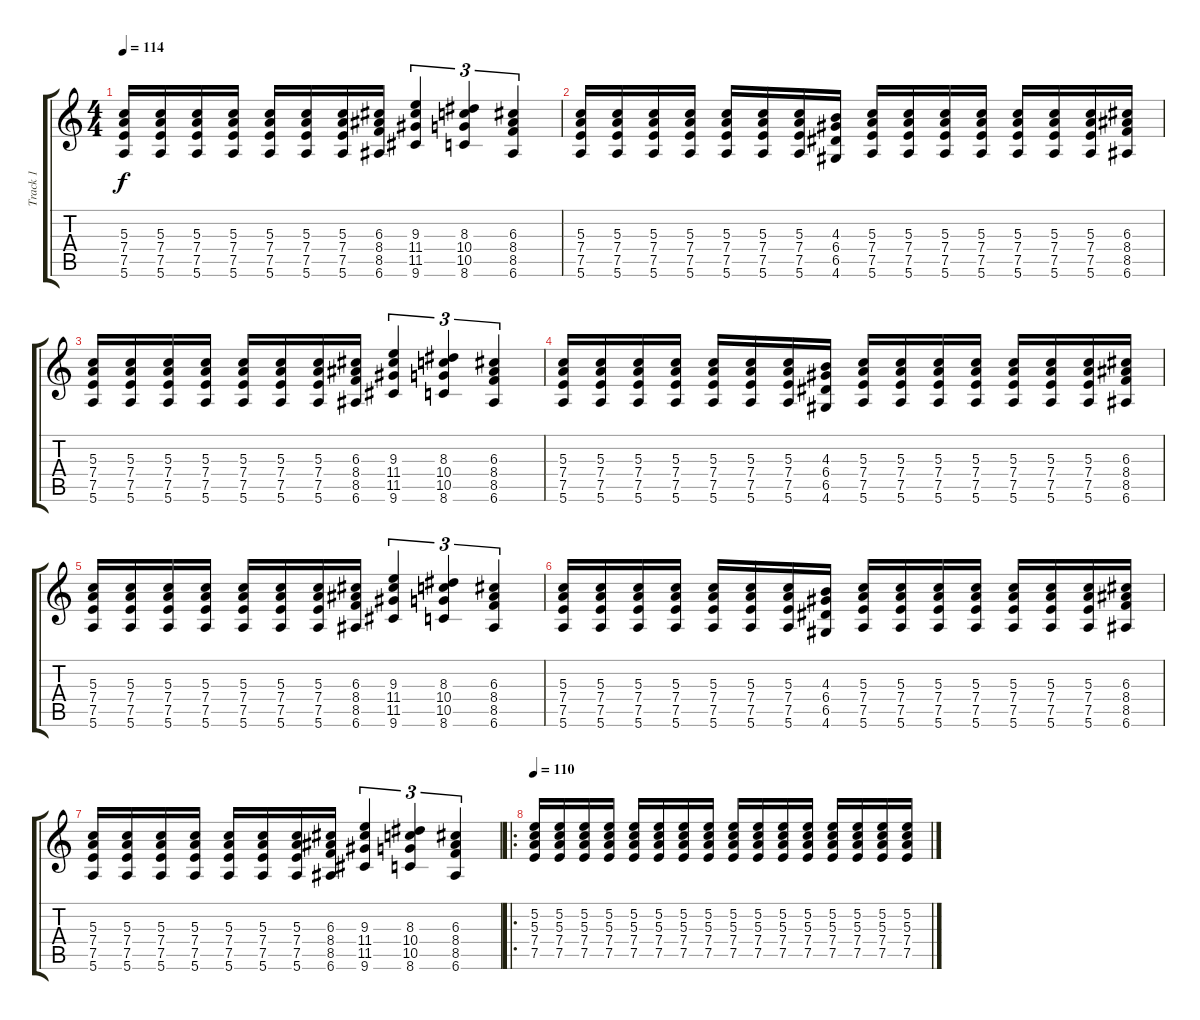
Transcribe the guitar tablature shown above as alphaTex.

\track ("Track 1" "Track 1") {instrument distortionguitar}
\staff {score tabs}
\tuning (E4 B3 G3 D3 A2 E2) {hide}
\ts (4 4)
\tempo 114
\clef g2
\ks c
(5.3 7.4 7.5 5.6).16{dy f} (5.3 7.4 7.5 5.6).16 (5.3 7.4 7.5 5.6).16 (5.3 7.4 7.5 5.6).16 (5.3 7.4 7.5 5.6).16 (5.3 7.4 7.5 5.6).16 (5.3 7.4 7.5 5.6).16 (6.3 8.4 8.5 6.6).16 (9.3 11.4 11.5 9.6).4{tu (3 2)} (8.3 10.4 10.5 8.6).4{tu (3 2)} (6.3 8.4 8.5 6.6).4{tu (3 2)} |
(5.3 7.4 7.5 5.6).16 (5.3 7.4 7.5 5.6).16 (5.3 7.4 7.5 5.6).16 (5.3 7.4 7.5 5.6).16 (5.3 7.4 7.5 5.6).16 (5.3 7.4 7.5 5.6).16 (5.3 7.4 7.5 5.6).16 (4.3 6.4 6.5 4.6).16 (5.3 7.4 7.5 5.6).16 (5.3 7.4 7.5 5.6).16 (5.3 7.4 7.5 5.6).16 (5.3 7.4 7.5 5.6).16 (5.3 7.4 7.5 5.6).16 (5.3 7.4 7.5 5.6).16 (5.3 7.4 7.5 5.6).16 (6.3 8.4 8.5 6.6).16 |
(5.3 7.4 7.5 5.6).16 (5.3 7.4 7.5 5.6).16 (5.3 7.4 7.5 5.6).16 (5.3 7.4 7.5 5.6).16 (5.3 7.4 7.5 5.6).16 (5.3 7.4 7.5 5.6).16 (5.3 7.4 7.5 5.6).16 (6.3 8.4 8.5 6.6).16 (9.3 11.4 11.5 9.6).4{tu (3 2)} (8.3 10.4 10.5 8.6).4{tu (3 2)} (6.3 8.4 8.5 6.6).4{tu (3 2)} |
(5.3 7.4 7.5 5.6).16 (5.3 7.4 7.5 5.6).16 (5.3 7.4 7.5 5.6).16 (5.3 7.4 7.5 5.6).16 (5.3 7.4 7.5 5.6).16 (5.3 7.4 7.5 5.6).16 (5.3 7.4 7.5 5.6).16 (4.3 6.4 6.5 4.6).16 (5.3 7.4 7.5 5.6).16 (5.3 7.4 7.5 5.6).16 (5.3 7.4 7.5 5.6).16 (5.3 7.4 7.5 5.6).16 (5.3 7.4 7.5 5.6).16 (5.3 7.4 7.5 5.6).16 (5.3 7.4 7.5 5.6).16 (6.3 8.4 8.5 6.6).16 |
(5.3 7.4 7.5 5.6).16 (5.3 7.4 7.5 5.6).16 (5.3 7.4 7.5 5.6).16 (5.3 7.4 7.5 5.6).16 (5.3 7.4 7.5 5.6).16 (5.3 7.4 7.5 5.6).16 (5.3 7.4 7.5 5.6).16 (6.3 8.4 8.5 6.6).16 (9.3 11.4 11.5 9.6).4{tu (3 2)} (8.3 10.4 10.5 8.6).4{tu (3 2)} (6.3 8.4 8.5 6.6).4{tu (3 2)} |
(5.3 7.4 7.5 5.6).16 (5.3 7.4 7.5 5.6).16 (5.3 7.4 7.5 5.6).16 (5.3 7.4 7.5 5.6).16 (5.3 7.4 7.5 5.6).16 (5.3 7.4 7.5 5.6).16 (5.3 7.4 7.5 5.6).16 (4.3 6.4 6.5 4.6).16 (5.3 7.4 7.5 5.6).16 (5.3 7.4 7.5 5.6).16 (5.3 7.4 7.5 5.6).16 (5.3 7.4 7.5 5.6).16 (5.3 7.4 7.5 5.6).16 (5.3 7.4 7.5 5.6).16 (5.3 7.4 7.5 5.6).16 (6.3 8.4 8.5 6.6).16 |
(5.3 7.4 7.5 5.6).16 (5.3 7.4 7.5 5.6).16 (5.3 7.4 7.5 5.6).16 (5.3 7.4 7.5 5.6).16 (5.3 7.4 7.5 5.6).16 (5.3 7.4 7.5 5.6).16 (5.3 7.4 7.5 5.6).16 (6.3 8.4 8.5 6.6).16 (9.3 11.4 11.5 9.6).4{tu (3 2)} (8.3 10.4 10.5 8.6).4{tu (3 2)} (6.3 8.4 8.5 6.6).4{tu (3 2)} |
\ro
\tempo 110
(5.2 5.3 7.4 7.5).16 (5.2 5.3 7.4 7.5).16 (5.2 5.3 7.4 7.5).16 (5.2 5.3 7.4 7.5).16 (5.2 5.3 7.4 7.5).16 (5.2 5.3 7.4 7.5).16 (5.2 5.3 7.4 7.5).16 (5.2 5.3 7.4 7.5).16 (5.2 5.3 7.4 7.5).16 (5.2 5.3 7.4 7.5).16 (5.2 5.3 7.4 7.5).16 (5.2 5.3 7.4 7.5).16 (5.2 5.3 7.4 7.5).16 (5.2 5.3 7.4 7.5).16 (5.2 5.3 7.4 7.5).16 (5.2 5.3 7.4 7.5).16
